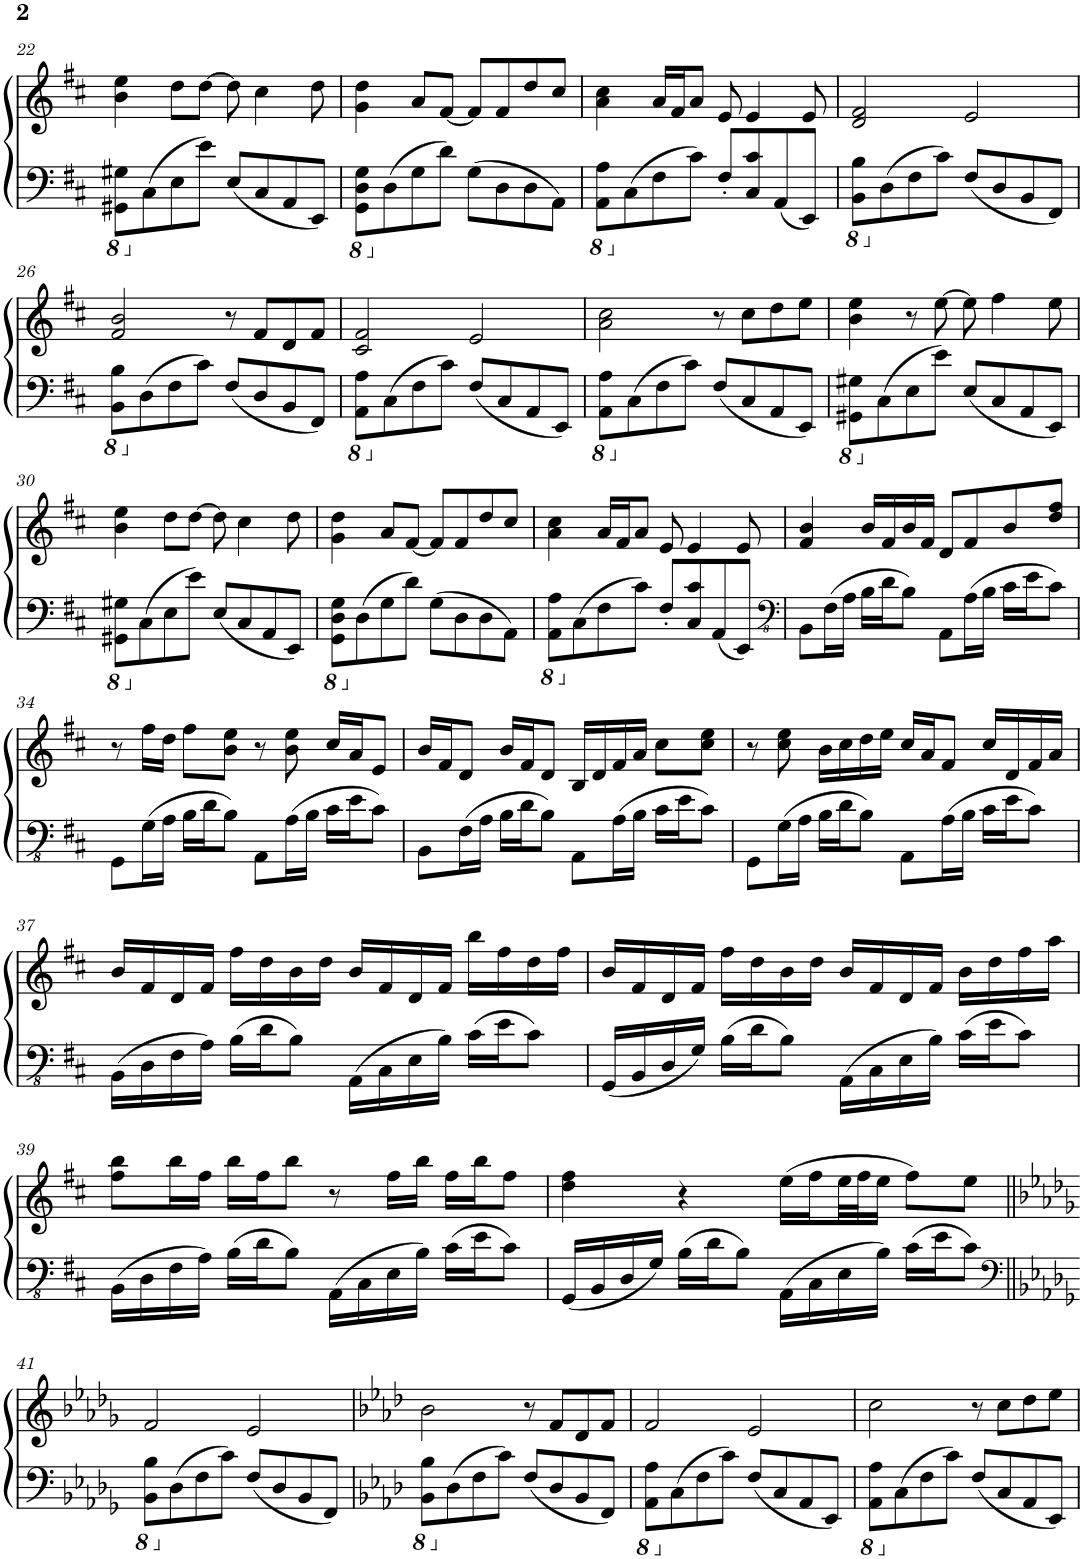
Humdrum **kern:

**kern	**kern
*part2	*part1
*staff2	*staff1
*I"Piano, Left Hand	*I"Piano, Right Hand
*I'Pno	*I'Pno
!!LO:PB:g=z
*clefF4	*clefG2
*k[f#c#]	*k[f#c#]
*M4/4	*M4/4
*8ba	*
=22	=22
8GGG#X\ 8GG#X\L	4b\ 4ee\
*X8ba	*
(8C#\	.
8E\	8dd\L
8e\J)	[8dd\J
(8E/L	8dd\]
8C#/	4cc#\
8AA/	.
8EE/J)	8dd\
=23	=23
*8ba	*
8GGG\ 8DD\ 8GG\L	4g\ 4dd\
*X8ba	*
(8D\	.
8G\	8a/L
8d\J)	[8f#/J
(8G\L	8f#/L]
8D\	8f#/
8D\	8dd/
8AA\J)	8cc#/J
=24	=24
*8ba	*
8AAA\ 8AA\L	4a\ 4cc#\
*X8ba	*
(8C#\	.
8F#\	16a/LL
.	16f#/J
8c#\J)	8a/J
8F#'/L	8e/
8C#/ 8c#/	4e/
(8AA/	.
8EE/J)	8e/
=25	=25
*8ba	*
8BBB\ 8BB\L	2d/ 2f#/
*X8ba	*
(8D\	.
8F#\	.
8c#\J)	.
(8F#/L	2e/
8D/	.
8BB/	.
8FF#/J)	.
!!LO:LB:g=z
=26	=26
*8ba	*
8BBB\ 8BB\L	2f#/ 2b/
*X8ba	*
(8D\	.
8F#\	.
8c#\J)	.
(8F#/L	8r
8D/	8f#/L
8BB/	8d/
8FF#/J)	8f#/J
=27	=27
*8ba	*
8AAA\ 8AA\L	2c#/ 2f#/
*X8ba	*
(8C#\	.
8F#\	.
8c#\J)	.
(8F#/L	2e/
8C#/	.
8AA/	.
8EE/J)	.
=28	=28
*8ba	*
8AAA\ 8AA\L	2a\ 2cc#\
*X8ba	*
(8C#\	.
8F#\	.
8c#\J)	.
(8F#/L	8r
8C#/	8cc#\L
8AA/	8dd\
8EE/J)	8ee\J
=29	=29
*8ba	*
8GGG#X\ 8GG#X\L	4b\ 4ee\
*X8ba	*
(8C#\	.
8E\	8r
8e\J)	[8ee\
(8E/L	8ee\]
8C#/	4ff#\
8AA/	.
8EE/J)	8ee\
!!LO:LB:g=z
=30	=30
*8ba	*
8GGG#X\ 8GG#X\L	4b\ 4ee\
*X8ba	*
(8C#\	.
8E\	8dd\L
8e\J)	[8dd\J
(8E/L	8dd\]
8C#/	4cc#\
8AA/	.
8EE/J)	8dd\
=31	=31
*8ba	*
8GGG\ 8DD\ 8GG\L	4g\ 4dd\
*X8ba	*
(8D\	.
8G\	8a/L
8d\J)	[8f#/J
(8G\L	8f#/L]
8D\	8f#/
8D\	8dd/
8AA\J)	8cc#/J
=32	=32
*8ba	*
8AAA\ 8AA\L	4a\ 4cc#\
*X8ba	*
(8C#\	.
8F#\	16a/LL
.	16f#/J
8c#\J)	8a/J
8F#'/L	8e/
8C#/ 8c#/	4e/
(8AA/	.
8EE/J)	8e/
=33	=33
*clefFv4	*
8BBB\L	4f#/ 4b/
(16FF#\L	.
16AA\JJ	.
16BB\LL	16b/LL
16D\J	16f#/
8BB\J)	16b/
.	16f#/JJ
8AAA\L	8d/L
(16AA\L	8f#/
16BB\JJ	.
16C#\LL	8b/
16E\J	.
8C#\J)	8dd/ 8ff#/J
!!LO:LB:g=z
=34	=34
8GGG\L	8r
(16GG\L	16ff#\LL
16AA\JJ	16dd\JJ
16BB\LL	8ff#\L
16D\J	.
8BB\J)	8b\ 8ee\J
8AAA\L	8r
(16AA\L	8b\ 8ee\
16BB\JJ	.
16C#\LL	16cc#/LL
16E\J	16a/J
8C#\J)	8e/J
=35	=35
8BBB\L	16b/LL
.	16f#/J
(16FF#\L	8d/J
16AA\JJ	.
16BB\LL	16b/LL
16D\J	16f#/J
8BB\J)	8d/J
8AAA\L	16B/LL
.	16d/
(16AA\L	16f#/
16BB\JJ	16a/JJ
16C#\LL	8cc#\L
16E\J	.
8C#\J)	8cc#\ 8ee\J
=36	=36
8GGG\L	8r
(16GG\L	8cc#\ 8ee\
16AA\JJ	.
16BB\LL	16b\LL
16D\J	16cc#\
8BB\J)	16dd\
.	16ee\JJ
8AAA\L	16cc#/LL
.	16a/J
(16AA\L	8f#/J
16BB\JJ	.
16C#\LL	16cc#/LL
16E\J	16d/
8C#\J)	16f#/
.	16a/JJ
!!LO:LB:g=z
=37	=37
(16BBB\LL	16b/LL
16DD\	16f#/
16FF#\	16d/
16AA\JJ)	16f#/JJ
(16BB\LL	16ff#\LL
16D\J	16dd\
8BB\J)	16b\
.	16dd\JJ
(16AAA\LL	16b/LL
16CC#\	16f#/
16EE\	16d/
16BB\JJ)	16f#/JJ
(16C#\LL	16bb\LL
16E\J	16ff#\
8C#\J)	16dd\
.	16ff#\JJ
=38	=38
(16GGG/LL	16b/LL
16BBB/	16f#/
16DD/	16d/
16GG/JJ)	16f#/JJ
(16BB\LL	16ff#\LL
16D\J	16dd\
8BB\J)	16b\
.	16dd\JJ
(16AAA\LL	16b/LL
16CC#\	16f#/
16EE\	16d/
16BB\JJ)	16f#/JJ
(16C#\LL	16b\LL
16E\J	16dd\
8C#\J)	16ff#\
.	16aa\JJ
!!LO:LB:g=z
=39	=39
(16BBB\LL	8ff#\ 8bb\L
16DD\	.
16FF#\	16bb\L
16AA\JJ)	16ff#\JJ
(16BB\LL	16bb\LL
16D\J	16ff#\J
8BB\J)	8bb\J
(16AAA\LL	8r
16CC#\	.
16EE\	16ff#\LL
16BB\JJ)	16bb\JJ
(16C#\LL	16ff#\LL
16E\J	16bb\J
8C#\J)	8ff#\J
=40	=40
(16GGG/LL	4dd\ 4ff#\
16BBB/	.
16DD/	.
16GG/JJ)	.
(16BB\LL	4r
16D\J	.
8BB\J)	.
(16AAA\LL	(16ee\LL
16CC#\	16ff#\
16EE\	32ee\L
.	32ff#\J
16BB\JJ)	16ee\JJ
(16C#\LL	8ff#\L)
16E\J	.
8C#\J)	8ee\J
!!LO:LB:g=z
=41||	=41||
*clefF4	*
*k[b-e-a-d-g-]	*k[b-e-a-d-g-]
*8ba	*
8BBB-\ 8BB-\L	2f/
*X8ba	*
(8D-\	.
8F\	.
8c\J)	.
(8F/L	2e-/
8D-/	.
8BB-/	.
8FF/J)	.
=42	=42
*k[b-e-a-d-]	*k[b-e-a-d-]
*8ba	*
8BBB-\ 8BB-\L	2b-\
*X8ba	*
(8D-\	.
8F\	.
8c\J)	.
(8F/L	8r
8D-/	8f/L
8BB-/	8d-/
8FF/J)	8f/J
=43	=43
*8ba	*
8AAA-\ 8AA-\L	2f/
*X8ba	*
(8C\	.
8F\	.
8c\J)	.
(8F/L	2e-/
8C/	.
8AA-/	.
8EE-/J)	.
=44	=44
*8ba	*
8AAA-\ 8AA-\L	2cc\
*X8ba	*
(8C\	.
8F\	.
8c\J)	.
(8F/L	8r
8C/	8cc\L
8AA-/	8dd-\
8EE-/J)	8ee-\J
=	=
*-	*-
